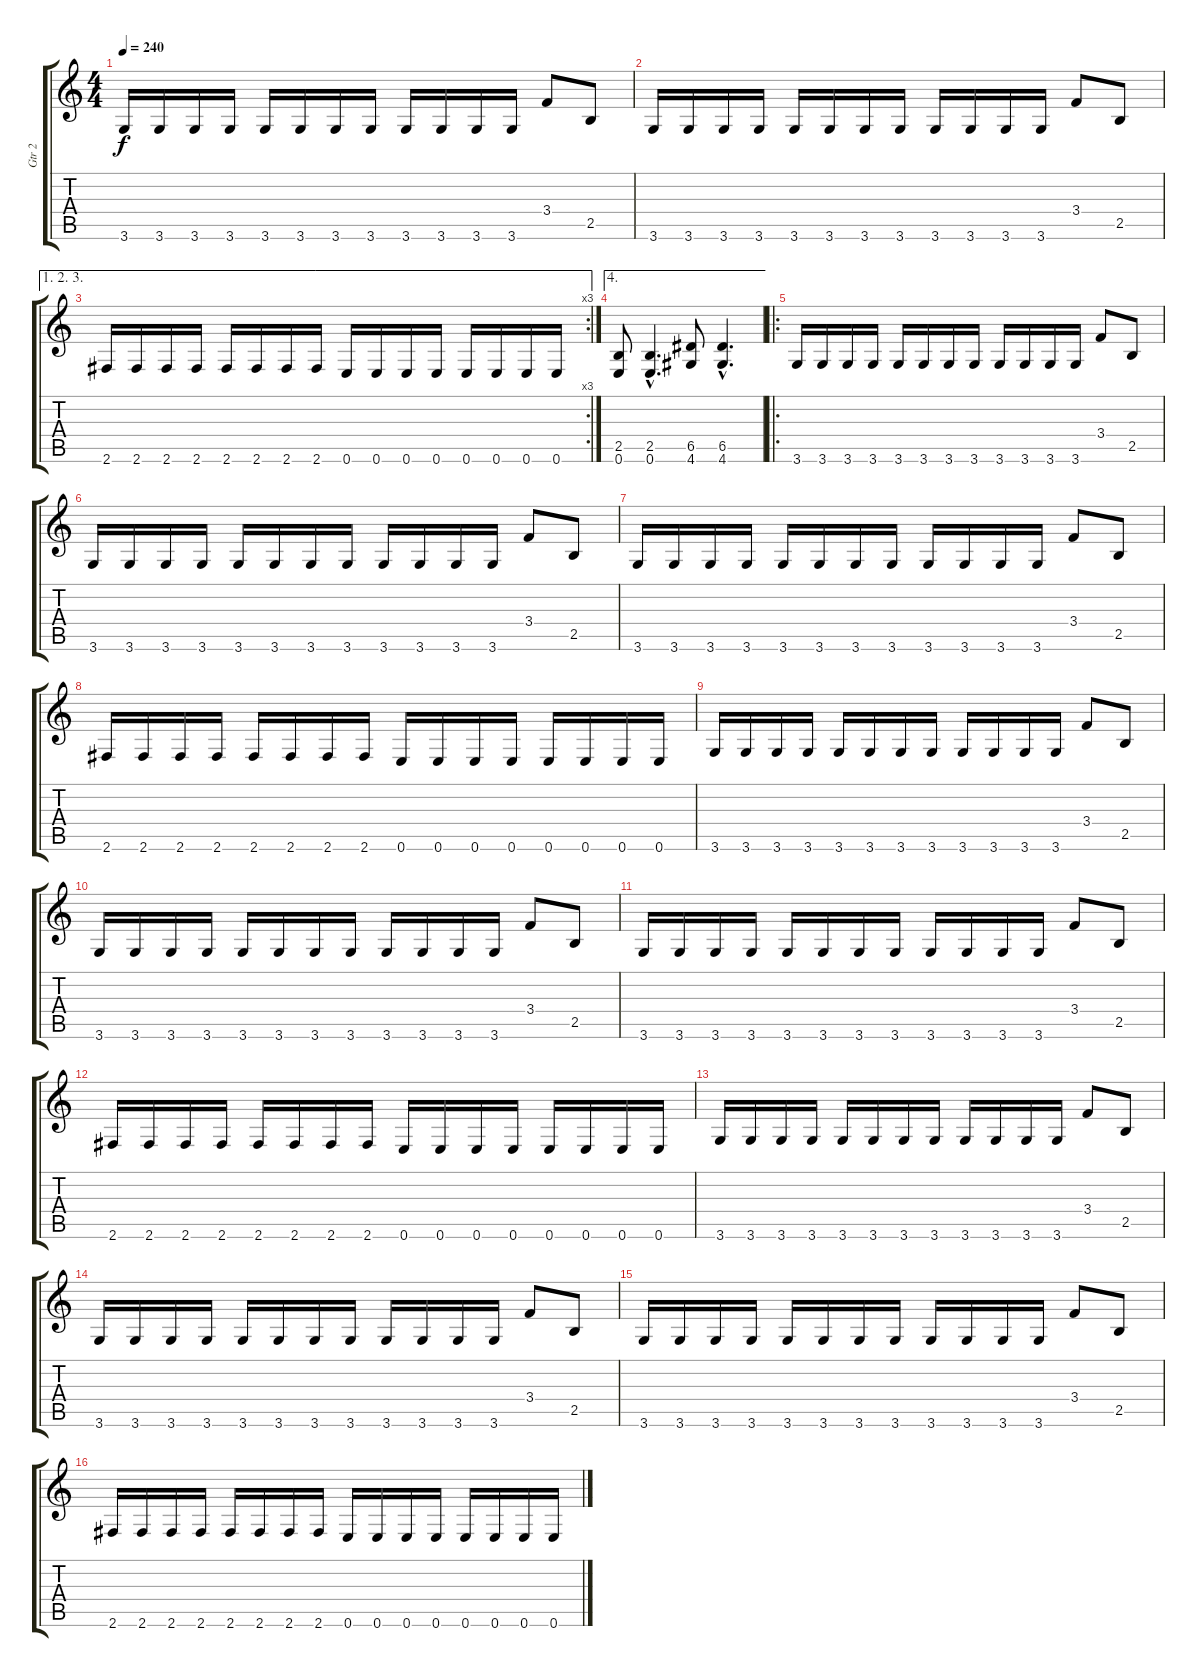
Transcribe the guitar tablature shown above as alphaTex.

\track ("Gtr 2" "Gtr 2") {instrument distortionguitar}
\staff {score tabs}
\tuning (E4 B3 G3 D3 A2 E2) {hide}
\ts (4 4)
\tempo 240
\clef g2
\ks c
3.6.16{dy f} 3.6.16 3.6.16 3.6.16 3.6.16 3.6.16 3.6.16 3.6.16 3.6.16 3.6.16 3.6.16 3.6.16 3.4.8 2.5.8 |
3.6.16 3.6.16 3.6.16 3.6.16 3.6.16 3.6.16 3.6.16 3.6.16 3.6.16 3.6.16 3.6.16 3.6.16 3.4.8 2.5.8 |
\ae (1 2 3)
\rc 3
2.6.16 2.6.16 2.6.16 2.6.16 2.6.16 2.6.16 2.6.16 2.6.16 0.6.16 0.6.16 0.6.16 0.6.16 0.6.16 0.6.16 0.6.16 0.6.16 |
\ae 4
(2.5 0.6).8 (2.5{hac} 0.6{hac}).4{d} (6.5 4.6).8 (6.5{hac} 4.6{hac}).4{d} |
\ro
3.6.16 3.6.16 3.6.16 3.6.16 3.6.16 3.6.16 3.6.16 3.6.16 3.6.16 3.6.16 3.6.16 3.6.16 3.4.8 2.5.8 |
3.6.16 3.6.16 3.6.16 3.6.16 3.6.16 3.6.16 3.6.16 3.6.16 3.6.16 3.6.16 3.6.16 3.6.16 3.4.8 2.5.8 |
3.6.16 3.6.16 3.6.16 3.6.16 3.6.16 3.6.16 3.6.16 3.6.16 3.6.16 3.6.16 3.6.16 3.6.16 3.4.8 2.5.8 |
2.6.16 2.6.16 2.6.16 2.6.16 2.6.16 2.6.16 2.6.16 2.6.16 0.6.16 0.6.16 0.6.16 0.6.16 0.6.16 0.6.16 0.6.16 0.6.16 |
3.6.16 3.6.16 3.6.16 3.6.16 3.6.16 3.6.16 3.6.16 3.6.16 3.6.16 3.6.16 3.6.16 3.6.16 3.4.8 2.5.8 |
3.6.16 3.6.16 3.6.16 3.6.16 3.6.16 3.6.16 3.6.16 3.6.16 3.6.16 3.6.16 3.6.16 3.6.16 3.4.8 2.5.8 |
3.6.16 3.6.16 3.6.16 3.6.16 3.6.16 3.6.16 3.6.16 3.6.16 3.6.16 3.6.16 3.6.16 3.6.16 3.4.8 2.5.8 |
2.6.16 2.6.16 2.6.16 2.6.16 2.6.16 2.6.16 2.6.16 2.6.16 0.6.16 0.6.16 0.6.16 0.6.16 0.6.16 0.6.16 0.6.16 0.6.16 |
3.6.16 3.6.16 3.6.16 3.6.16 3.6.16 3.6.16 3.6.16 3.6.16 3.6.16 3.6.16 3.6.16 3.6.16 3.4.8 2.5.8 |
3.6.16 3.6.16 3.6.16 3.6.16 3.6.16 3.6.16 3.6.16 3.6.16 3.6.16 3.6.16 3.6.16 3.6.16 3.4.8 2.5.8 |
3.6.16 3.6.16 3.6.16 3.6.16 3.6.16 3.6.16 3.6.16 3.6.16 3.6.16 3.6.16 3.6.16 3.6.16 3.4.8 2.5.8 |
2.6.16 2.6.16 2.6.16 2.6.16 2.6.16 2.6.16 2.6.16 2.6.16 0.6.16 0.6.16 0.6.16 0.6.16 0.6.16 0.6.16 0.6.16 0.6.16
